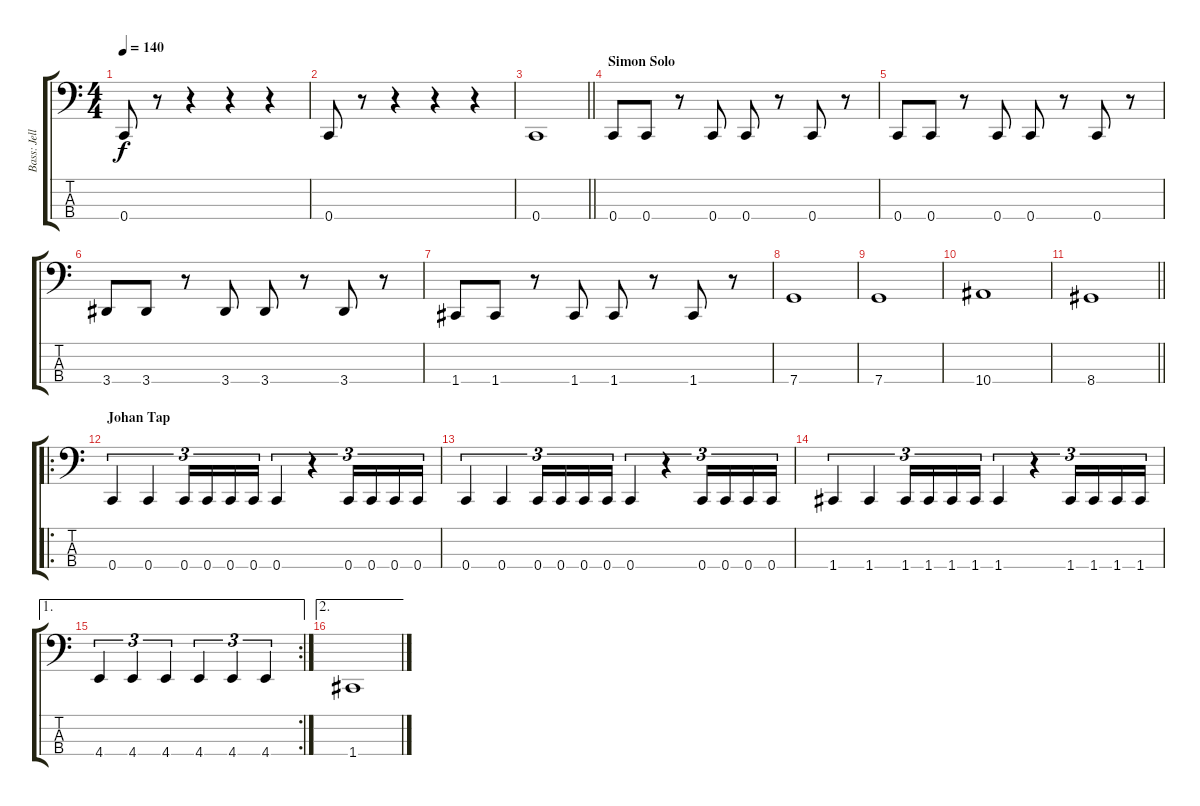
\track ("Bass: Jelle" "Bass: Jell") {instrument electricbasspick}
\staff {score tabs}
\tuning (F2 C2 G1 C1) {hide}
\ts (4 4)
\section ("" "")
\tempo 140
\clef f4
\ks c
0.4.8{dy f} r.8 r.4 r.4 r.4 |
0.4.8 r.8 r.4 r.4 r.4 |
\barLineRight lightlight
0.4.1 |
\section ("" "Simon Solo")
0.4.8 0.4.8 r.8 0.4.8 0.4.8 r.8 0.4.8 r.8 |
0.4.8 0.4.8 r.8 0.4.8 0.4.8 r.8 0.4.8 r.8 |
3.4.8 3.4.8 r.8 3.4.8 3.4.8 r.8 3.4.8 r.8 |
1.4.8 1.4.8 r.8 1.4.8 1.4.8 r.8 1.4.8 r.8 |
7.4.1 |
7.4.1 |
10.4.1 |
\barLineRight lightlight
8.4.1 |
\ro
\section ("" "Johan Tap")
0.4.4{tu (3 2)} 0.4.4{tu (3 2)} 0.4.16{tu (3 2)} 0.4.16{tu (3 2)} 0.4.16{tu (3 2)} 0.4.16{tu (3 2)} 0.4.4{tu (3 2)} r.4{tu (3 2)} 0.4.16{tu (3 2)} 0.4.16{tu (3 2)} 0.4.16{tu (3 2)} 0.4.16{tu (3 2)} |
0.4.4{tu (3 2)} 0.4.4{tu (3 2)} 0.4.16{tu (3 2)} 0.4.16{tu (3 2)} 0.4.16{tu (3 2)} 0.4.16{tu (3 2)} 0.4.4{tu (3 2)} r.4{tu (3 2)} 0.4.16{tu (3 2)} 0.4.16{tu (3 2)} 0.4.16{tu (3 2)} 0.4.16{tu (3 2)} |
1.4.4{tu (3 2)} 1.4.4{tu (3 2)} 1.4.16{tu (3 2)} 1.4.16{tu (3 2)} 1.4.16{tu (3 2)} 1.4.16{tu (3 2)} 1.4.4{tu (3 2)} r.4{tu (3 2)} 1.4.16{tu (3 2)} 1.4.16{tu (3 2)} 1.4.16{tu (3 2)} 1.4.16{tu (3 2)} |
\ae 1
\rc 2
4.4.4{tu (3 2)} 4.4.4{tu (3 2)} 4.4.4{tu (3 2)} 4.4.4{tu (3 2)} 4.4.4{tu (3 2)} 4.4.4{tu (3 2)} |
\ae 2
1.4.1
